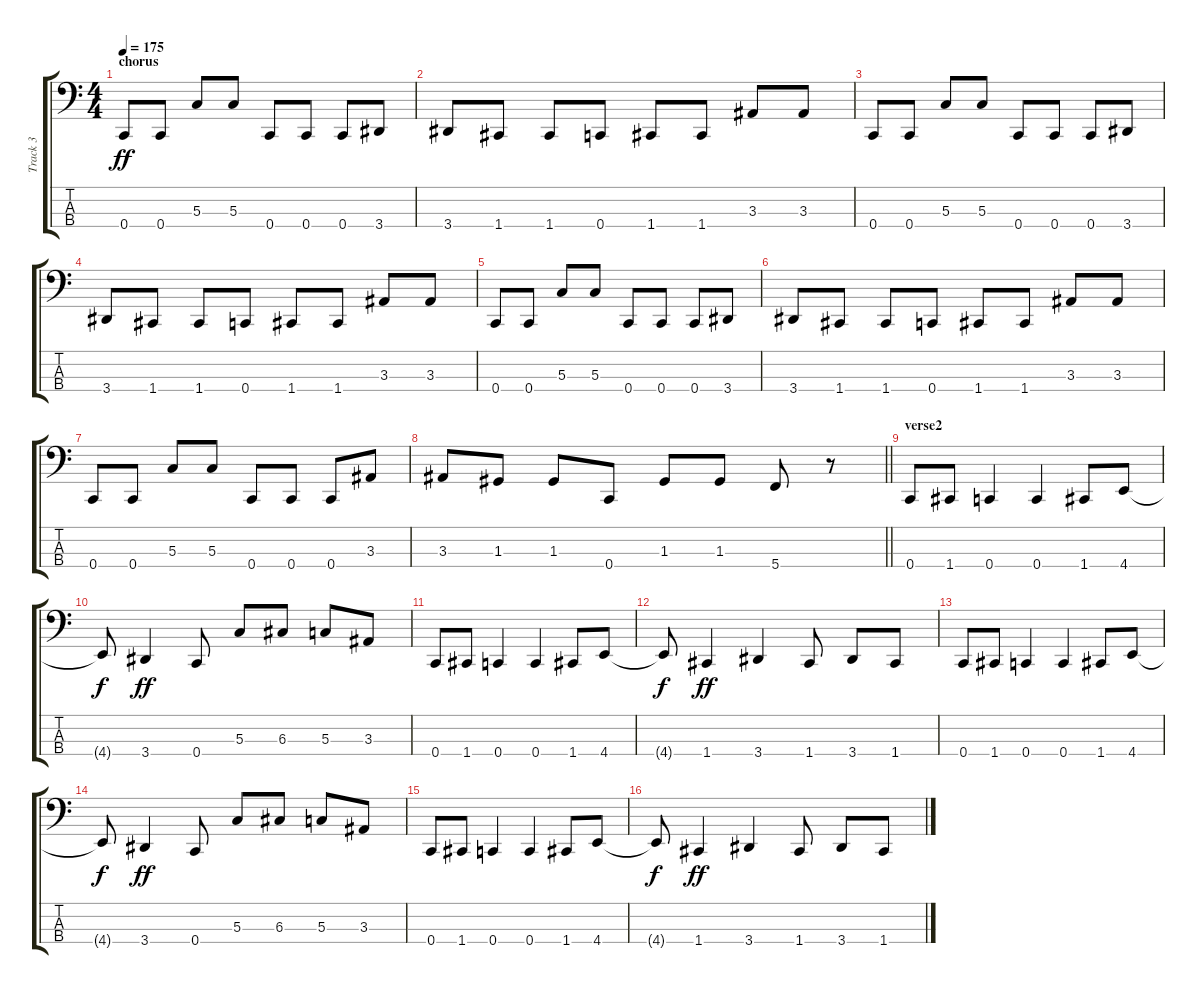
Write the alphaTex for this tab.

\track ("Track 3" "Track 3") {instrument electricbasspick}
\staff {score tabs}
\tuning (F2 C2 G1 C1) {hide}
\ts (4 4)
\section ("" "chorus")
\tempo 175
\clef f4
\ks c
0.4.8{dy ff} 0.4.8 5.3.8 5.3.8 0.4.8 0.4.8 0.4.8 3.4.8 |
3.4.8 1.4.8 1.4.8 0.4.8 1.4.8 1.4.8 3.3.8 3.3.8 |
0.4.8 0.4.8 5.3.8 5.3.8 0.4.8 0.4.8 0.4.8 3.4.8 |
3.4.8 1.4.8 1.4.8 0.4.8 1.4.8 1.4.8 3.3.8 3.3.8 |
0.4.8 0.4.8 5.3.8 5.3.8 0.4.8 0.4.8 0.4.8 3.4.8 |
3.4.8 1.4.8 1.4.8 0.4.8 1.4.8 1.4.8 3.3.8 3.3.8 |
0.4.8 0.4.8 5.3.8 5.3.8 0.4.8 0.4.8 0.4.8 3.3.8 |
\barLineRight lightlight
3.3.8 1.3.8 1.3.8 0.4.8 1.3.8 1.3.8 5.4.8 r.8 |
\section ("" "verse2")
0.4.8 1.4.8 0.4.4 0.4.4 1.4.8 4.4.8 |
4.4{t}.8{dy f} 3.4.4{dy ff} 0.4.8 5.3.8 6.3.8 5.3.8 3.3.8 |
0.4.8 1.4.8 0.4.4 0.4.4 1.4.8 4.4.8 |
4.4{t}.8{dy f} 1.4.4{dy ff} 3.4.4 1.4.8 3.4.8 1.4.8 |
0.4.8 1.4.8 0.4.4 0.4.4 1.4.8 4.4.8 |
4.4{t}.8{dy f} 3.4.4{dy ff} 0.4.8 5.3.8 6.3.8 5.3.8 3.3.8 |
0.4.8 1.4.8 0.4.4 0.4.4 1.4.8 4.4.8 |
4.4{t}.8{dy f} 1.4.4{dy ff} 3.4.4 1.4.8 3.4.8 1.4.8
